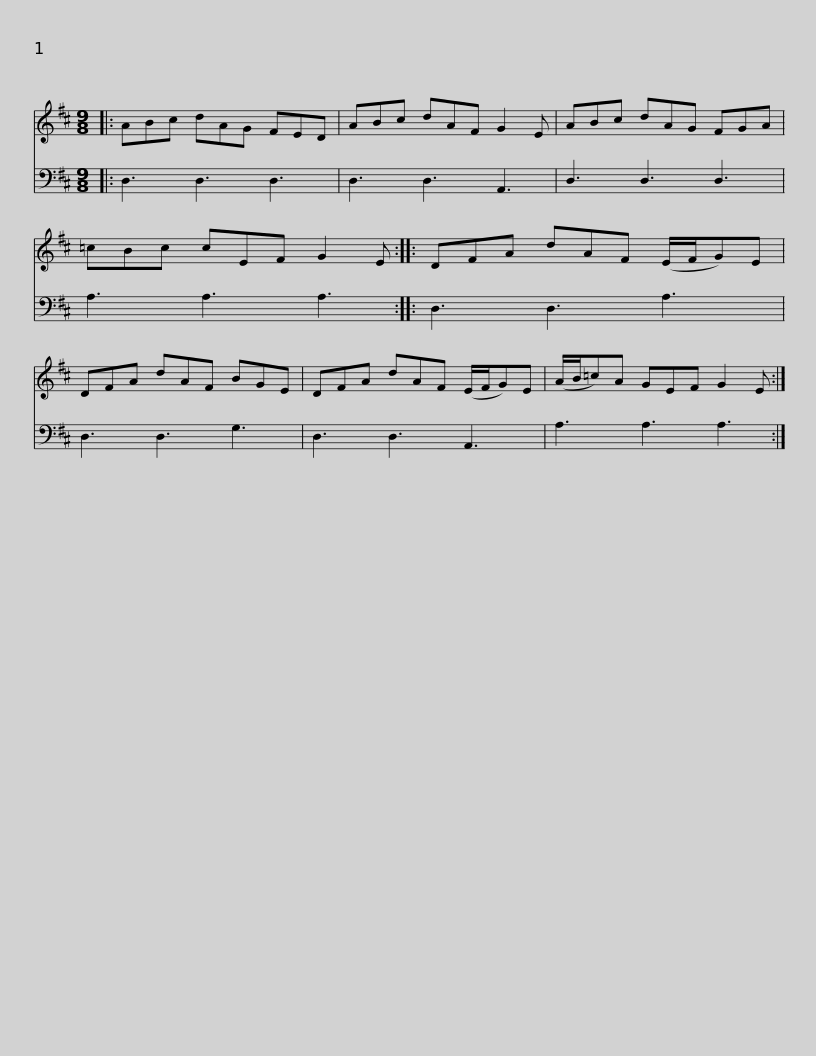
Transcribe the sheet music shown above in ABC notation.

X:1
%%score 1 2
L:1/8
M:9/8
I:linebreak $
K:D
V:1 treble
V:2 bass
V:1
|: ABc dAG FED | ABc dAF G2 E | ABc dAG FGA | =cBc cEF G2 E ::$ DFA dAF (E/F/G)E | %5
 DFA dAF BGE | DFA dAF (E/F/G)E | (A/B/=c)A GEF G2 E :| %8
V:2
|: D,3 D,3 D,3 | D,3 D,3 A,,3 | D,3 D,3 D,3 | A,3 A,3 A,3 ::$ D,3 D,3 A,3 | %5
 D,3 D,3 G,3 | D,3 D,3 A,,3 | A,3 A,3 A,3 :| %8
